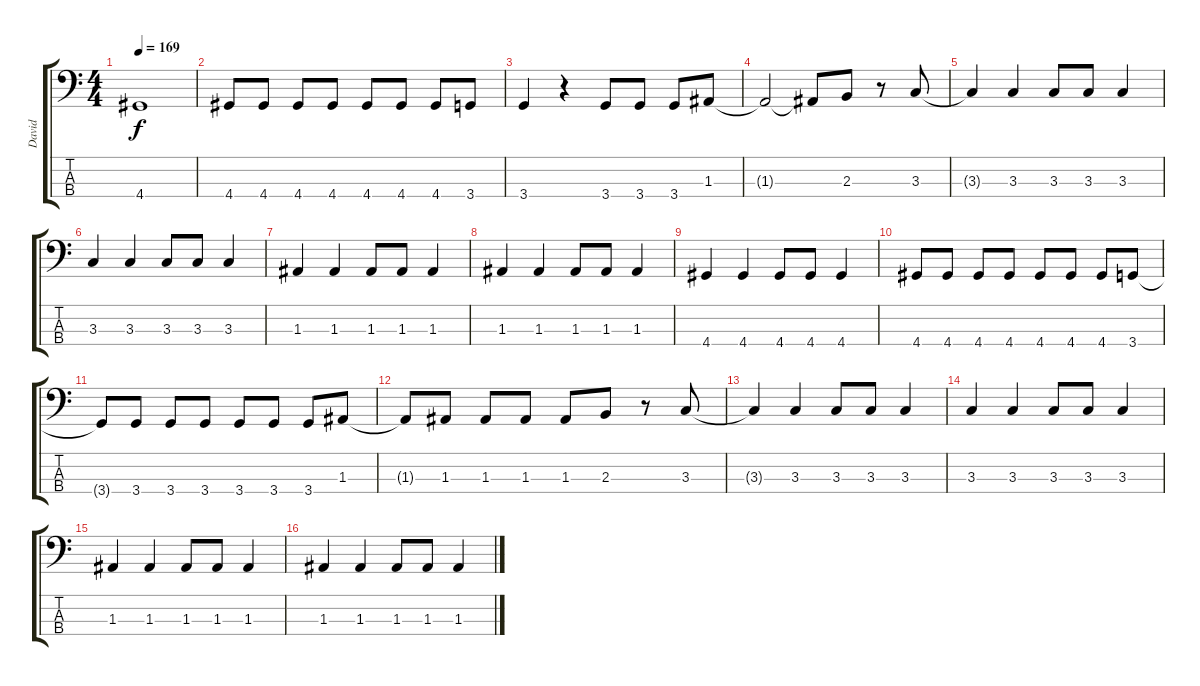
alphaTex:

\track ("David" "David") {instrument electricbasspick}
\staff {score tabs}
\tuning (G2 D2 A1 E1) {hide}
\ts (4 4)
\tempo 169
\clef f4
\ks c
4.4.1{dy f} |
4.4.8 4.4.8 4.4.8 4.4.8 4.4.8 4.4.8 4.4.8 3.4.8 |
3.4.4 r.4 3.4.8 3.4.8 3.4.8 1.3.8 |
1.3{t}.2 1.3{t}.8 2.3.8 r.8 3.3.8 |
3.3{t}.4 3.3.4 3.3.8 3.3.8 3.3.4 |
3.3.4 3.3.4 3.3.8 3.3.8 3.3.4 |
1.3.4 1.3.4 1.3.8 1.3.8 1.3.4 |
1.3.4 1.3.4 1.3.8 1.3.8 1.3.4 |
4.4.4 4.4.4 4.4.8 4.4.8 4.4.4 |
4.4.8 4.4.8 4.4.8 4.4.8 4.4.8 4.4.8 4.4.8 3.4.8 |
3.4{t}.8 3.4.8 3.4.8 3.4.8 3.4.8 3.4.8 3.4.8 1.3.8 |
1.3{t}.8 1.3.8 1.3.8 1.3.8 1.3.8 2.3.8 r.8 3.3.8 |
3.3{t}.4 3.3.4 3.3.8 3.3.8 3.3.4 |
3.3.4 3.3.4 3.3.8 3.3.8 3.3.4 |
1.3.4 1.3.4 1.3.8 1.3.8 1.3.4 |
1.3.4 1.3.4 1.3.8 1.3.8 1.3.4
